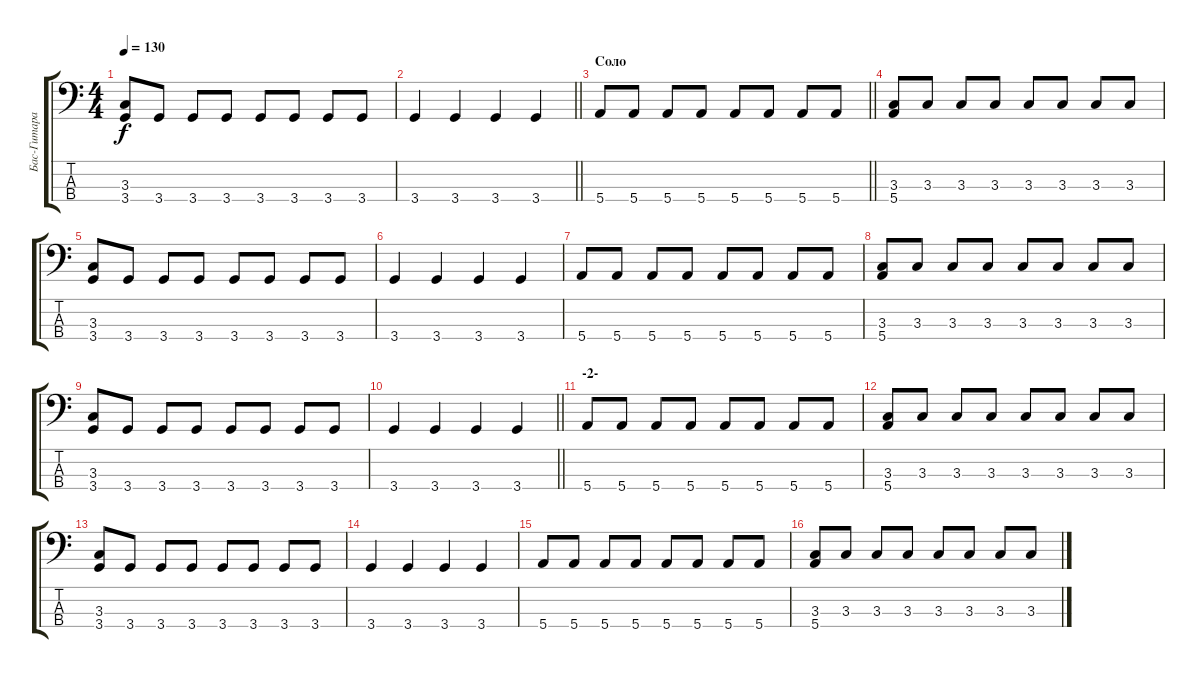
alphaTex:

\track ("Бас-Гитара" "Бас-Гитара") {instrument fretlessbass}
\staff {score tabs}
\tuning (G2 D2 A1 E1) {hide}
\ts (4 4)
\tempo 130
\clef f4
\ks c
(3.3 3.4).8{dy f} 3.4.8 3.4.8 3.4.8 3.4.8 3.4.8 3.4.8 3.4.8 |
\barLineRight lightlight
3.4.4 3.4.4 3.4.4 3.4.4 |
\section ("" "Соло")
\barLineRight lightlight
5.4.8 5.4.8 5.4.8 5.4.8 5.4.8 5.4.8 5.4.8 5.4.8 |
\section ("" "")
(3.3 5.4).8 3.3.8 3.3.8 3.3.8 3.3.8 3.3.8 3.3.8 3.3.8 |
(3.3 3.4).8 3.4.8 3.4.8 3.4.8 3.4.8 3.4.8 3.4.8 3.4.8 |
3.4.4 3.4.4 3.4.4 3.4.4 |
5.4.8 5.4.8 5.4.8 5.4.8 5.4.8 5.4.8 5.4.8 5.4.8 |
(3.3 5.4).8 3.3.8 3.3.8 3.3.8 3.3.8 3.3.8 3.3.8 3.3.8 |
(3.3 3.4).8 3.4.8 3.4.8 3.4.8 3.4.8 3.4.8 3.4.8 3.4.8 |
\barLineRight lightlight
3.4.4 3.4.4 3.4.4 3.4.4 |
\section ("" "-2-")
5.4.8 5.4.8 5.4.8 5.4.8 5.4.8 5.4.8 5.4.8 5.4.8 |
(3.3 5.4).8 3.3.8 3.3.8 3.3.8 3.3.8 3.3.8 3.3.8 3.3.8 |
(3.3 3.4).8 3.4.8 3.4.8 3.4.8 3.4.8 3.4.8 3.4.8 3.4.8 |
3.4.4 3.4.4 3.4.4 3.4.4 |
5.4.8 5.4.8 5.4.8 5.4.8 5.4.8 5.4.8 5.4.8 5.4.8 |
(3.3 5.4).8 3.3.8 3.3.8 3.3.8 3.3.8 3.3.8 3.3.8 3.3.8
